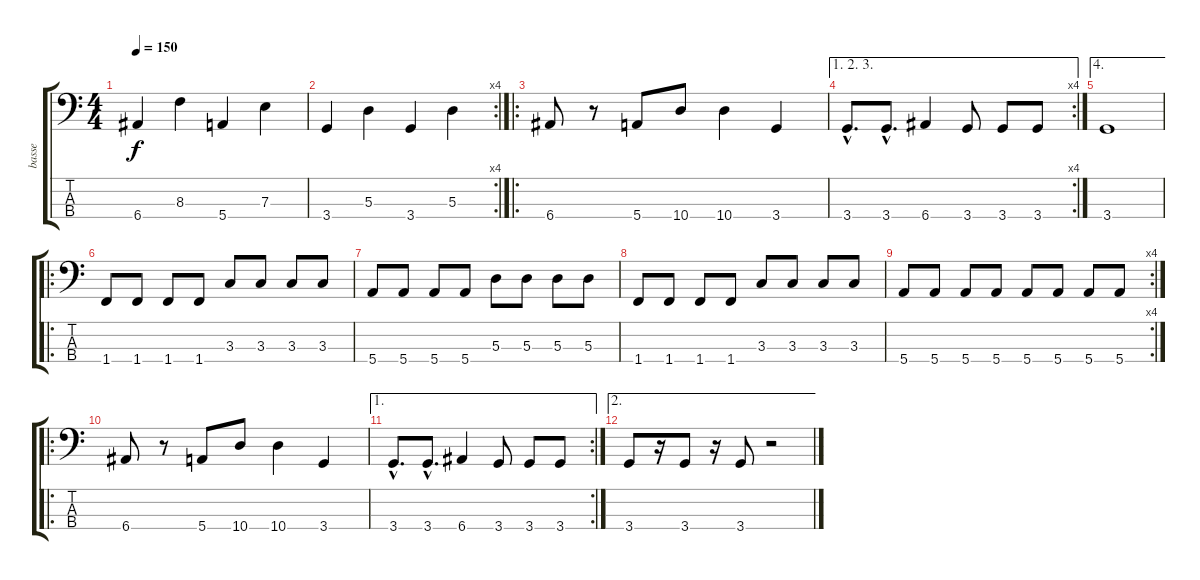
\track ("basse" "basse") {instrument electricbassfinger}
\staff {score tabs}
\tuning (G2 D2 A1 E1) {hide}
\ts (4 4)
\tempo 150
\clef f4
\ks c
6.4.4{dy f} 8.3.4 5.4.4 7.3.4 |
\rc 4
3.4.4 5.3.4 3.4.4 5.3.4 |
\ro
6.4.8 r.8 5.4.8 10.4.8 10.4.4 3.4.4 |
\ae (1 2 3)
\rc 4
3.4{hac}.8{d} 3.4{hac}.8{d} 6.4.4 3.4.8 3.4.8 3.4.8 |
\ae 4
3.4.1 |
\ro
1.4.8 1.4.8 1.4.8 1.4.8 3.3.8 3.3.8 3.3.8 3.3.8 |
5.4.8 5.4.8 5.4.8 5.4.8 5.3.8 5.3.8 5.3.8 5.3.8 |
1.4.8 1.4.8 1.4.8 1.4.8 3.3.8 3.3.8 3.3.8 3.3.8 |
\rc 4
5.4.8 5.4.8 5.4.8 5.4.8 5.4.8 5.4.8 5.4.8 5.4.8 |
\ro
6.4.8 r.8 5.4.8 10.4.8 10.4.4 3.4.4 |
\ae 1
\rc 2
3.4{hac}.8{d} 3.4{hac}.8{d} 6.4.4 3.4.8 3.4.8 3.4.8 |
\ae 2
3.4.8 r.16 3.4.8 r.16 3.4.8 r.2
